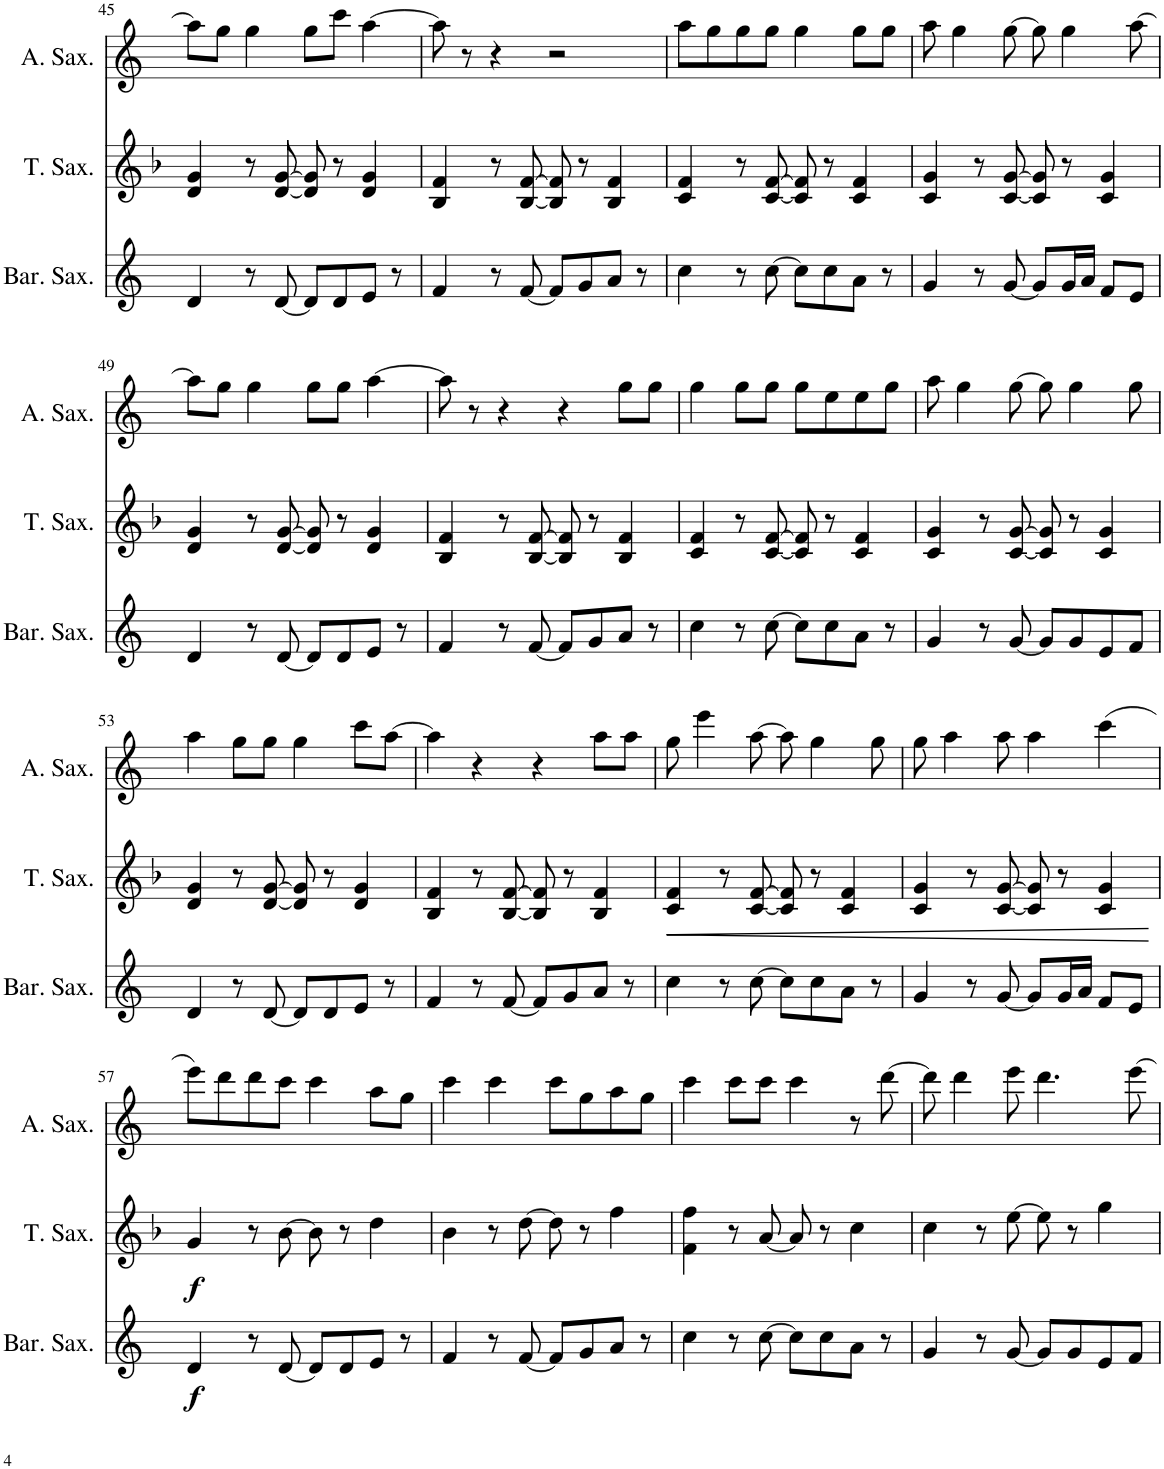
**kern	**dynam	**kern	**dynam	**kern
*part3	*part3	*part2	*part2	*part1
*staff3	*staff3	*staff2	*staff2	*staff1
*I"Baritone Saxophone	*	*I"Tenor Saxophone	*	*I"Alto Saxophone
*I'Bar. Sax.	*	*I'T. Sax.	*	*I'A. Sax.
!!LO:PB:g=z
*clefG2	*	*clefG2	*	*clefG2
*Trd12c21	*	*Trd8c14	*	*Trd5c9
*k[]	*	*k[b-]	*	*k[]
*M4/4	*	*M4/4	*	*M4/4
=45	=45	=45	=45	=45
4d/	.	4d/ 4g/	.	8aa\L]
.	.	.	.	8gg\J
8r	.	8r	.	4gg\
[8d/	.	[8d/ [8g/	.	.
8d/L]	.	8d/] 8g/]	.	8gg\L
8d/	.	8r	.	8ccc\J
8e/J	.	4d/ 4g/	.	[4aa\
8r	.	.	.	.
=46	=46	=46	=46	=46
4f/	.	4B-/ 4f/	.	8aa\]
.	.	.	.	8r
8r	.	8r	.	4r
[8f/	.	[8B-/ [8f/	.	.
8f/L]	.	8B-/] 8f/]	.	2r
8g/	.	8r	.	.
8a/J	.	4B-/ 4f/	.	.
8r	.	.	.	.
=47	=47	=47	=47	=47
4cc\	.	4c/ 4f/	.	8aa\L
.	.	.	.	8gg\
8r	.	8r	.	8gg\
[8cc\	.	[8c/ [8f/	.	8gg\J
8cc\L]	.	8c/] 8f/]	.	4gg\
8cc\	.	8r	.	.
8a\J	.	4c/ 4f/	.	8gg\L
8r	.	.	.	8gg\J
=48	=48	=48	=48	=48
4g/	.	4c/ 4g/	.	8aa\
.	.	.	.	4gg\
8r	.	8r	.	.
[8g/	.	[8c/ [8g/	.	[8gg\
8g/L]	.	8c/] 8g/]	.	8gg\]
16g/L	.	8r	.	4gg\
16a/JJ	.	.	.	.
8f/L	.	4c/ 4g/	.	.
8e/J	.	.	.	[8aa\
!!LO:LB:g=z
=49	=49	=49	=49	=49
4d/	.	4d/ 4g/	.	8aa\L]
.	.	.	.	8gg\J
8r	.	8r	.	4gg\
[8d/	.	[8d/ [8g/	.	.
8d/L]	.	8d/] 8g/]	.	8gg\L
8d/	.	8r	.	8gg\J
8e/J	.	4d/ 4g/	.	[4aa\
8r	.	.	.	.
=50	=50	=50	=50	=50
4f/	.	4B-/ 4f/	.	8aa\]
.	.	.	.	8r
8r	.	8r	.	4r
[8f/	.	[8B-/ [8f/	.	.
8f/L]	.	8B-/] 8f/]	.	4r
8g/	.	8r	.	.
8a/J	.	4B-/ 4f/	.	8gg\L
8r	.	.	.	8gg\J
=51	=51	=51	=51	=51
4cc\	.	4c/ 4f/	.	4gg\
8r	.	8r	.	8gg\L
[8cc\	.	[8c/ [8f/	.	8gg\J
8cc\L]	.	8c/] 8f/]	.	8gg\L
8cc\	.	8r	.	8ee\
8a\J	.	4c/ 4f/	.	8ee\
8r	.	.	.	8gg\J
=52	=52	=52	=52	=52
4g/	.	4c/ 4g/	.	8aa\
.	.	.	.	4gg\
8r	.	8r	.	.
[8g/	.	[8c/ [8g/	.	[8gg\
8g/L]	.	8c/] 8g/]	.	8gg\]
8g/	.	8r	.	4gg\
8e/	.	4c/ 4g/	.	.
8f/J	.	.	.	8gg\
!!LO:LB:g=z
=53	=53	=53	=53	=53
4d/	.	4d/ 4g/	.	4aa\
8r	.	8r	.	8gg\L
[8d/	.	[8d/ [8g/	.	8gg\J
8d/L]	.	8d/] 8g/]	.	4gg\
8d/	.	8r	.	.
8e/J	.	4d/ 4g/	.	8ccc\L
8r	.	.	.	[8aa\J
=54	=54	=54	=54	=54
4f/	.	4B-/ 4f/	.	4aa\]
8r	.	8r	.	4r
[8f/	.	[8B-/ [8f/	.	.
8f/L]	.	8B-/] 8f/]	.	4r
8g/	.	8r	.	.
8a/J	.	4B-/ 4f/	.	8aa\L
8r	.	.	.	8aa\J
=55	=55	=55	=55	=55
!	!	!	!LO:HP:b	!
4cc\	.	4c/ 4f/	<	8gg\
.	.	.	.	4eee\
8r	.	8r	.	.
[8cc\	.	[8c/ [8f/	.	[8aa\
8cc\L]	.	8c/] 8f/]	.	8aa\]
8cc\	.	8r	.	4gg\
8a\J	.	4c/ 4f/	.	.
8r	.	.	.	8gg\
=56	=56	=56	=56	=56
4g/	.	4c/ 4g/	.	8gg\
.	.	.	.	4aa\
8r	.	8r	.	.
[8g/	.	[8c/ [8g/	.	8aa\
8g/L]	.	8c/] 8g/]	.	4aa\
16g/L	.	8r	.	.
16a/JJ	.	.	.	.
8f/L	.	4c/ 4g/	.	(4ccc\
8e/J	.	.	.	.
.	.	.	[	.
!!LO:LB:g=z
=57	=57	=57	=57	=57
!	!LO:DY:b	!	!LO:DY:b	!
4d/	f	4g/	f	8eee\L)
.	.	.	.	8ddd\
8r	.	8r	.	8ddd\
[8d/	.	[8b-\	.	8ccc\J
8d/L]	.	8b-\]	.	4ccc\
8d/	.	8r	.	.
8e/J	.	4dd\	.	8aa\L
8r	.	.	.	8gg\J
=58	=58	=58	=58	=58
4f/	.	4b-\	.	4ccc\
8r	.	8r	.	4ccc\
[8f/	.	[8dd\	.	.
8f/L]	.	8dd\]	.	8ccc\L
8g/	.	8r	.	8gg\
8a/J	.	4ff\	.	8aa\
8r	.	.	.	8gg\J
=59	=59	=59	=59	=59
4cc\	.	4f\ 4ff\	.	4ccc\
8r	.	8r	.	8ccc\L
[8cc\	.	[8a/	.	8ccc\J
8cc\L]	.	8a/]	.	4ccc\
8cc\	.	8r	.	.
8a\J	.	4cc\	.	8r
8r	.	.	.	[8ddd\
=60	=60	=60	=60	=60
4g/	.	4cc\	.	8ddd\]
.	.	.	.	4ddd\
8r	.	8r	.	.
[8g/	.	[8ee\	.	8eee\
8g/L]	.	8ee\]	.	4.ddd\
8g/	.	8r	.	.
8e/	.	4gg\	.	.
8f/J	.	.	.	[8eee\
=	=	=	=	=
*-	*-	*-	*-	*-
